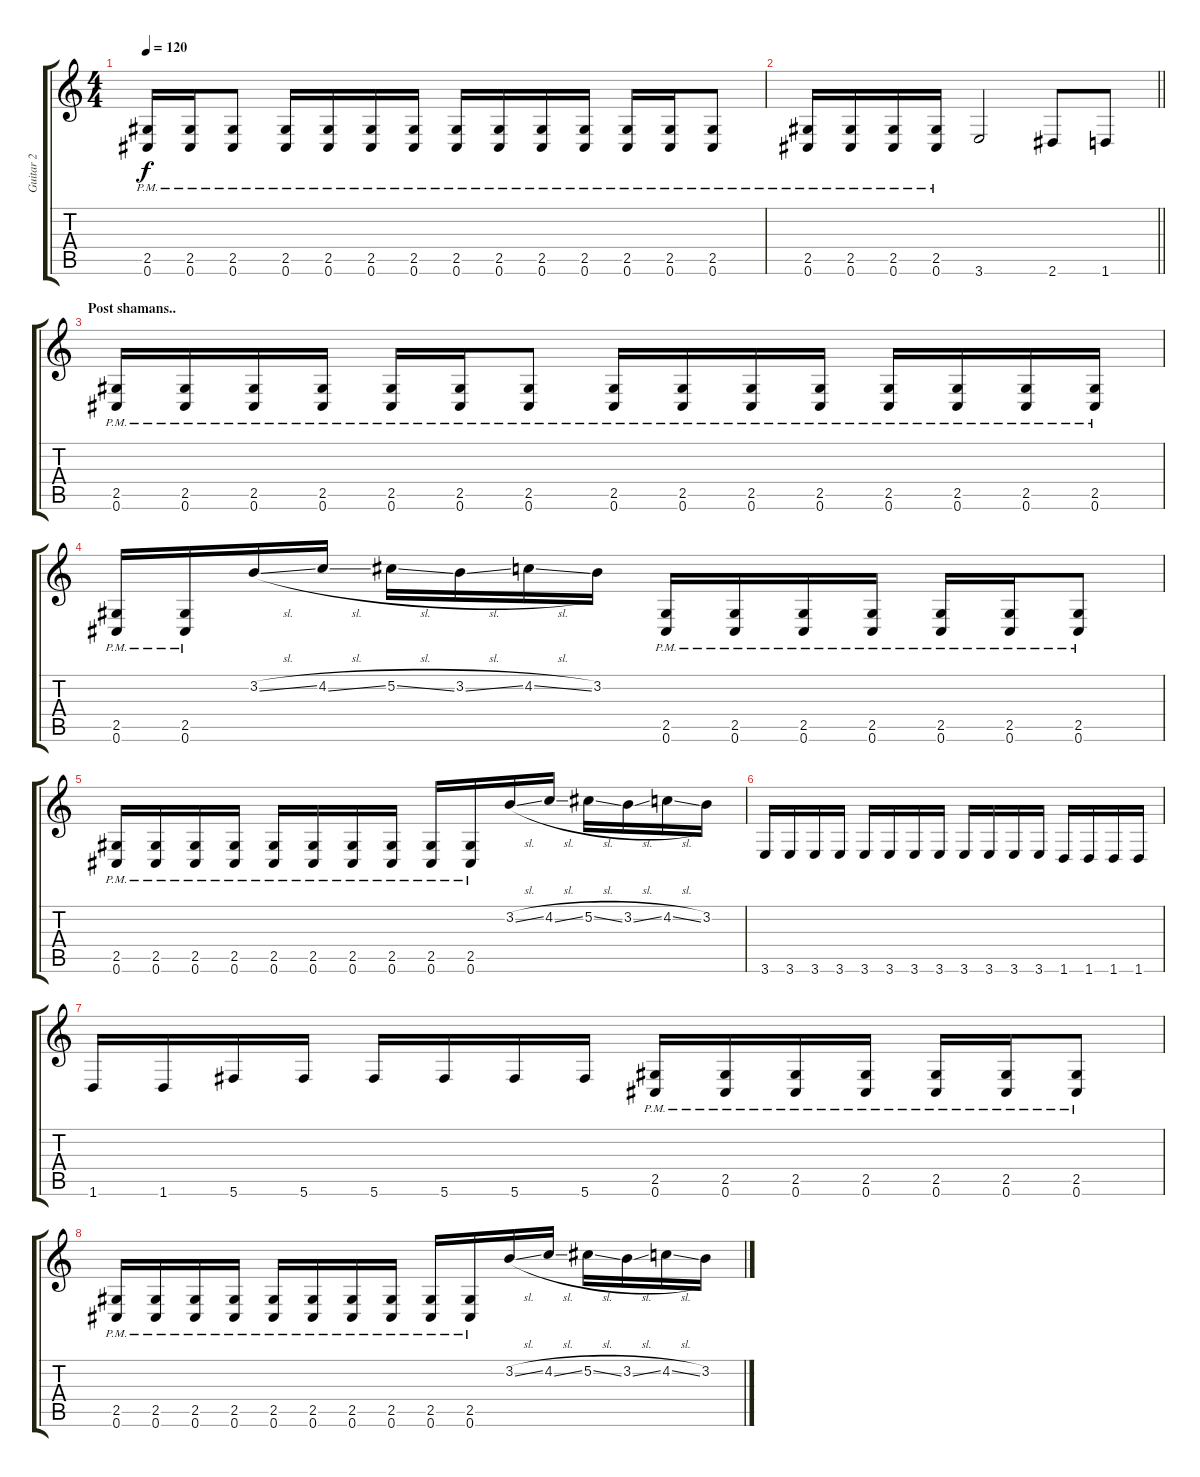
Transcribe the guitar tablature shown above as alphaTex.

\track ("Guitar 2" "Guitar 2") {instrument distortionguitar}
\staff {score tabs}
\tuning (Db4 Ab3 E3 B2 Gb2 Db2) {hide}
\ts (4 4)
\tempo 120
\clef g2
\ks c
(2.5{pm} 0.6{pm}).16{dy f} (2.5{pm} 0.6{pm}).16 (2.5{pm} 0.6{pm}).8 (2.5{pm} 0.6{pm}).16 (2.5{pm} 0.6{pm}).16 (2.5{pm} 0.6{pm}).16 (2.5{pm} 0.6{pm}).16 (2.5{pm} 0.6{pm}).16 (2.5{pm} 0.6{pm}).16 (2.5{pm} 0.6{pm}).16 (2.5{pm} 0.6{pm}).16 (2.5{pm} 0.6{pm}).16 (2.5{pm} 0.6{pm}).16 (2.5{pm} 0.6{pm}).8 |
\barLineRight lightlight
(2.5{pm} 0.6{pm}).16 (2.5{pm} 0.6{pm}).16 (2.5{pm} 0.6{pm}).16 (2.5{pm} 0.6{pm}).16 3.6.2 2.6.8 1.6.8 |
\section ("" "Post shamans..")
(2.5{pm} 0.6{pm}).16 (2.5{pm} 0.6{pm}).16 (2.5{pm} 0.6{pm}).16 (2.5{pm} 0.6{pm}).16 (2.5{pm} 0.6{pm}).16 (2.5{pm} 0.6{pm}).16 (2.5{pm} 0.6{pm}).8 (2.5{pm} 0.6{pm}).16 (2.5{pm} 0.6{pm}).16 (2.5{pm} 0.6{pm}).16 (2.5{pm} 0.6{pm}).16 (2.5{pm} 0.6{pm}).16 (2.5{pm} 0.6{pm}).16 (2.5{pm} 0.6{pm}).16 (2.5{pm} 0.6{pm}).16 |
(2.5{pm} 0.6{pm}).16 (2.5{pm} 0.6{pm}).16 3.2{sl}.16 4.2{sl}.16 5.2{sl}.16 3.2{sl}.16 4.2{sl}.16 3.2.16 (2.5{pm} 0.6{pm}).16 (2.5{pm} 0.6{pm}).16 (2.5{pm} 0.6{pm}).16 (2.5{pm} 0.6{pm}).16 (2.5{pm} 0.6{pm}).16 (2.5{pm} 0.6{pm}).16 (2.5{pm} 0.6{pm}).8 |
(2.5{pm} 0.6{pm}).16 (2.5{pm} 0.6{pm}).16 (2.5{pm} 0.6{pm}).16 (2.5{pm} 0.6{pm}).16 (2.5{pm} 0.6{pm}).16 (2.5{pm} 0.6{pm}).16 (2.5{pm} 0.6{pm}).16 (2.5{pm} 0.6{pm}).16 (2.5{pm} 0.6{pm}).16 (2.5{pm} 0.6{pm}).16 3.2{sl}.16 4.2{sl}.16 5.2{sl}.16 3.2{sl}.16 4.2{sl}.16 3.2.16 |
3.6.16 3.6.16 3.6.16 3.6.16 3.6.16 3.6.16 3.6.16 3.6.16 3.6.16 3.6.16 3.6.16 3.6.16 1.6.16 1.6.16 1.6.16 1.6.16 |
1.6.16 1.6.16 5.6.16 5.6.16 5.6.16 5.6.16 5.6.16 5.6.16 (2.5{pm} 0.6{pm}).16 (2.5{pm} 0.6{pm}).16 (2.5{pm} 0.6{pm}).16 (2.5{pm} 0.6{pm}).16 (2.5{pm} 0.6{pm}).16 (2.5{pm} 0.6{pm}).16 (2.5{pm} 0.6{pm}).8 |
(2.5{pm} 0.6{pm}).16 (2.5{pm} 0.6{pm}).16 (2.5{pm} 0.6{pm}).16 (2.5{pm} 0.6{pm}).16 (2.5{pm} 0.6{pm}).16 (2.5{pm} 0.6{pm}).16 (2.5{pm} 0.6{pm}).16 (2.5{pm} 0.6{pm}).16 (2.5{pm} 0.6{pm}).16 (2.5{pm} 0.6{pm}).16 3.2{sl}.16 4.2{sl}.16 5.2{sl}.16 3.2{sl}.16 4.2{sl}.16 3.2.16
